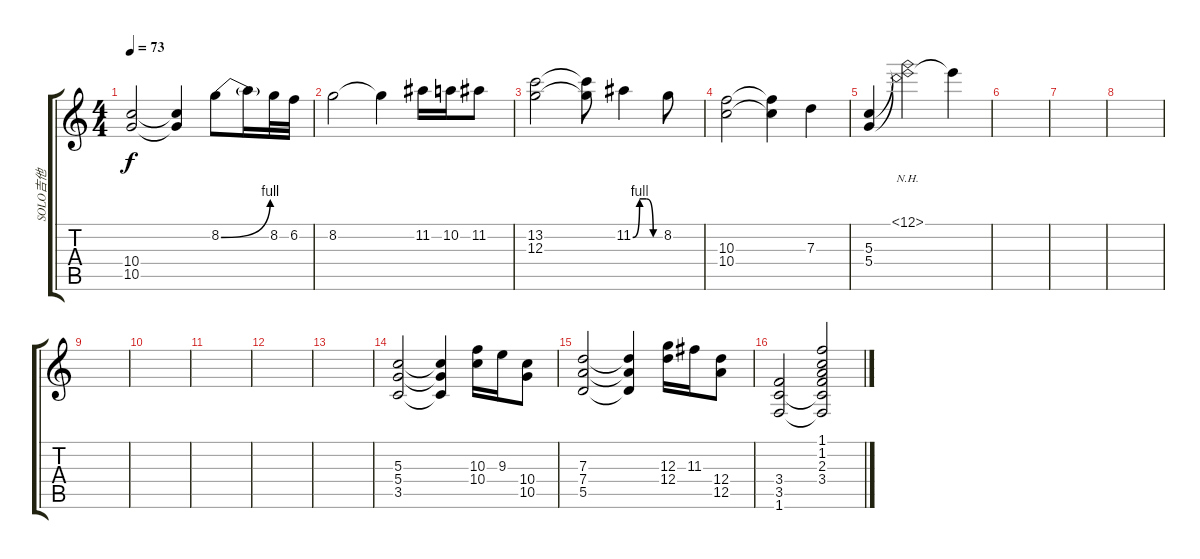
\track ("SOLO吉他" "SOLO吉他") {instrument overdrivenguitar}
\staff {score tabs}
\tuning (E4 B3 G3 D3 A2 E2) {hide}
\ts (4 4)
\tempo 73
\clef g2
\ks c
(10.4 10.5).2{dy f} (10.4{t} 10.5{t}).4 8.2{be (bend 0 0 60 4)}.8 8.2{t}.16 8.2.32 6.2.32 |
8.2.2 8.2{t}.4 11.2.16 10.2.16 11.2.8 |
(13.2 12.3).2 (13.2{t} 12.3{t}).8 11.2{be (custom 0 0 15 4 30 4 45 0 60 0)}.4 8.2.8 |
(10.3 10.4).2 (10.3{t} 10.4{t}).4 7.3.4 |
(5.3 5.4).4 (12.1{nh} 5.3{nh t} 5.4{nh t}).2 12.1{t}.4 |
|
|
|
|
|
|
|
|
(5.3 5.4 3.5).2{volume 15} (5.3{t} 5.4{t} 3.5{t}).4 (10.3 10.4).16 9.3.16 (10.4 10.5).8 |
(7.3 7.4 5.5).2 (7.3{t} 7.4{t} 5.5{t}).4 (12.3 12.4).16 11.3.16 (12.4 12.5).8 |
(3.4 3.5 1.6).2 (1.1 1.2 2.3 3.4 3.5{t} 1.6{t}).2
